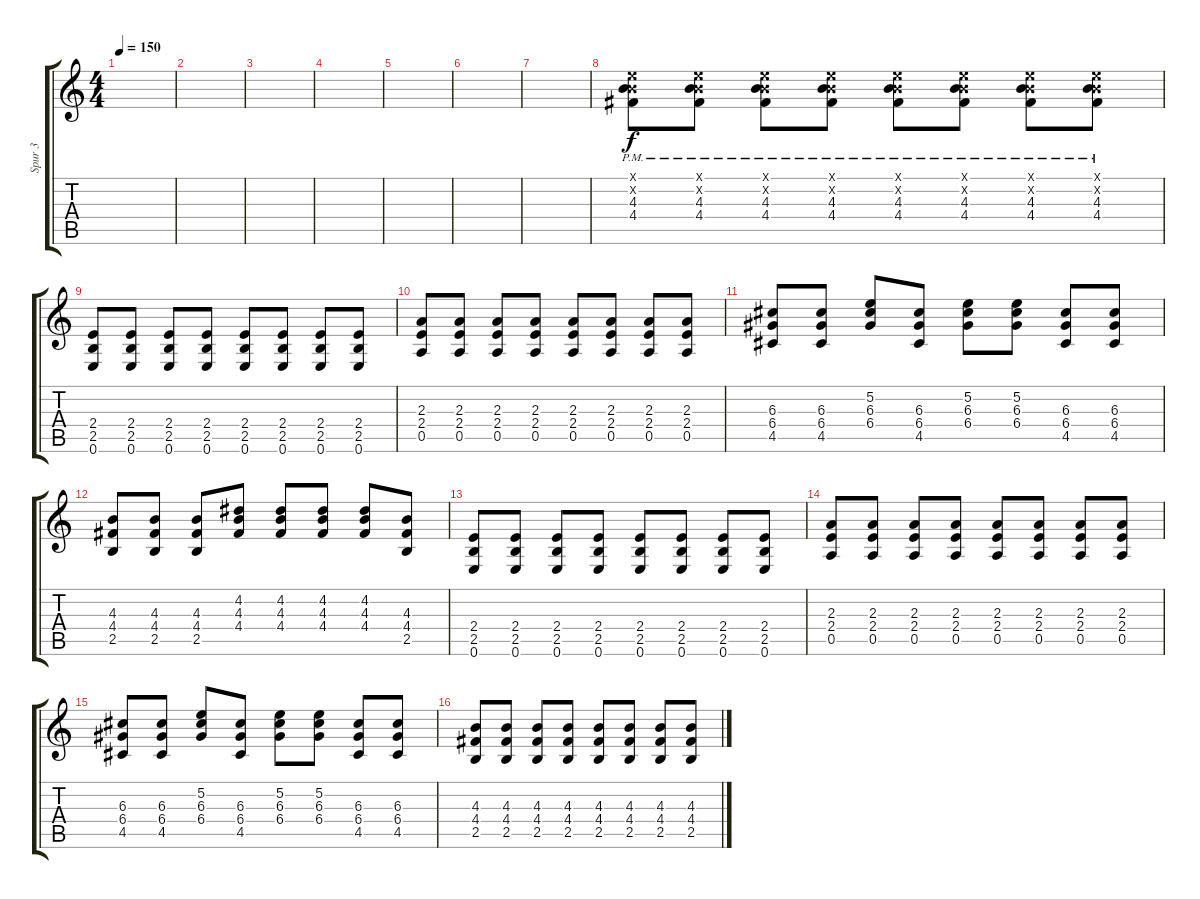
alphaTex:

\track ("Spur 3" "Spur 3") {instrument distortionguitar}
\staff {score tabs}
\tuning (E4 B3 G3 D3 A2 E2) {hide}
\ts (4 4)
\tempo 150
\clef g2
\ks c
|
|
|
|
|
|
|
(0.1{x} 0.2{x} 4.3{pm} 4.4{pm}).8 (0.1{x} 0.2{x} 4.3{pm} 4.4{pm}).8 (0.1{x} 0.2{x} 4.3{pm} 4.4{pm}).8 (0.1{x} 0.2{x} 4.3{pm} 4.4{pm}).8 (0.1{x} 0.2{x} 4.3{pm} 4.4{pm}).8 (0.1{x} 0.2{x} 4.3{pm} 4.4{pm}).8 (0.1{x} 0.2{x} 4.3{pm} 4.4{pm}).8 (0.1{x} 0.2{x} 4.3{pm} 4.4{pm}).8 |
(2.4 2.5 0.6).8 (2.4 2.5 0.6).8 (2.4 2.5 0.6).8 (2.4 2.5 0.6).8 (2.4 2.5 0.6).8 (2.4 2.5 0.6).8 (2.4 2.5 0.6).8 (2.4 2.5 0.6).8 |
(2.3 2.4 0.5).8 (2.3 2.4 0.5).8 (2.3 2.4 0.5).8 (2.3 2.4 0.5).8 (2.3 2.4 0.5).8 (2.3 2.4 0.5).8 (2.3 2.4 0.5).8 (2.3 2.4 0.5).8 |
(6.3 6.4 4.5).8 (6.3 6.4 4.5).8 (5.2 6.3 6.4).8 (6.3 6.4 4.5).8 (5.2 6.3 6.4).8 (5.2 6.3 6.4).8 (6.3 6.4 4.5).8 (6.3 6.4 4.5).8 |
(4.3 4.4 2.5).8 (4.3 4.4 2.5).8 (4.3 4.4 2.5).8 (4.2 4.3 4.4).8 (4.2 4.3 4.4).8 (4.2 4.3 4.4).8 (4.2 4.3 4.4).8 (4.3 4.4 2.5).8 |
(2.4 2.5 0.6).8 (2.4 2.5 0.6).8 (2.4 2.5 0.6).8 (2.4 2.5 0.6).8 (2.4 2.5 0.6).8 (2.4 2.5 0.6).8 (2.4 2.5 0.6).8 (2.4 2.5 0.6).8 |
(2.3 2.4 0.5).8 (2.3 2.4 0.5).8 (2.3 2.4 0.5).8 (2.3 2.4 0.5).8 (2.3 2.4 0.5).8 (2.3 2.4 0.5).8 (2.3 2.4 0.5).8 (2.3 2.4 0.5).8 |
(6.3 6.4 4.5).8 (6.3 6.4 4.5).8 (5.2 6.3 6.4).8 (6.3 6.4 4.5).8 (5.2 6.3 6.4).8 (5.2 6.3 6.4).8 (6.3 6.4 4.5).8 (6.3 6.4 4.5).8 |
(4.3 4.4 2.5).8 (4.3 4.4 2.5).8 (4.3 4.4 2.5).8 (4.3 4.4 2.5).8 (4.3 4.4 2.5).8 (4.3 4.4 2.5).8 (4.3 4.4 2.5).8 (4.3 4.4 2.5).8
